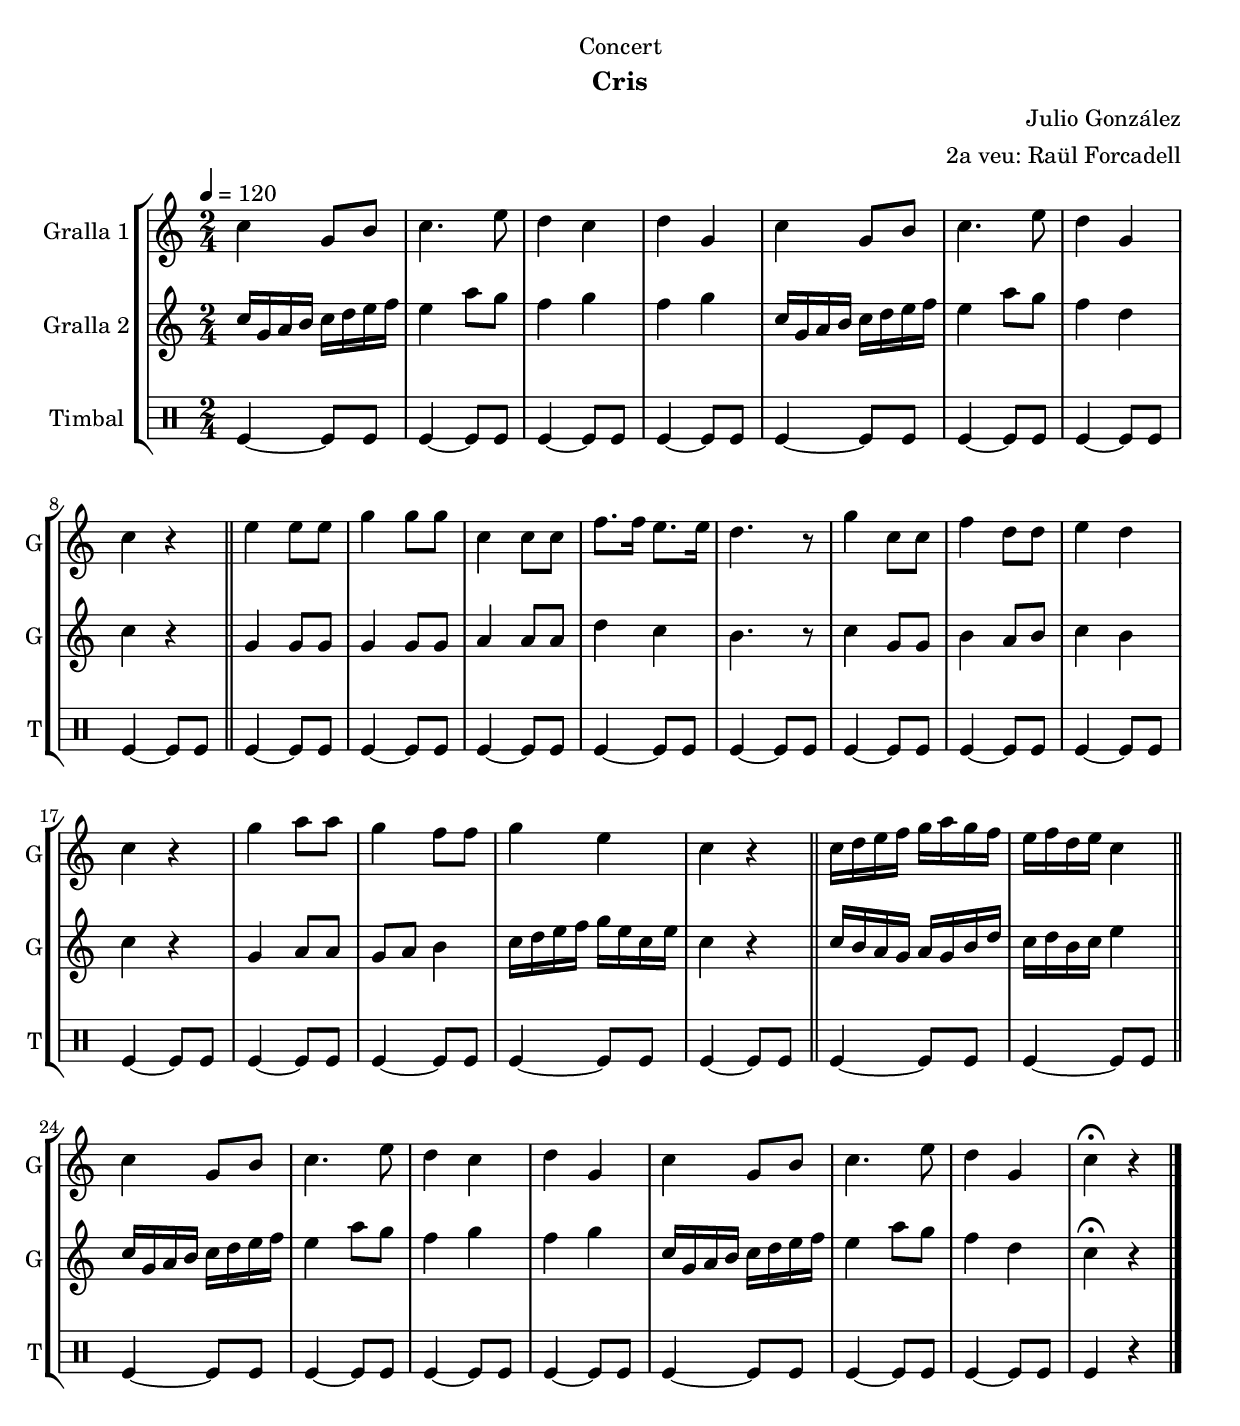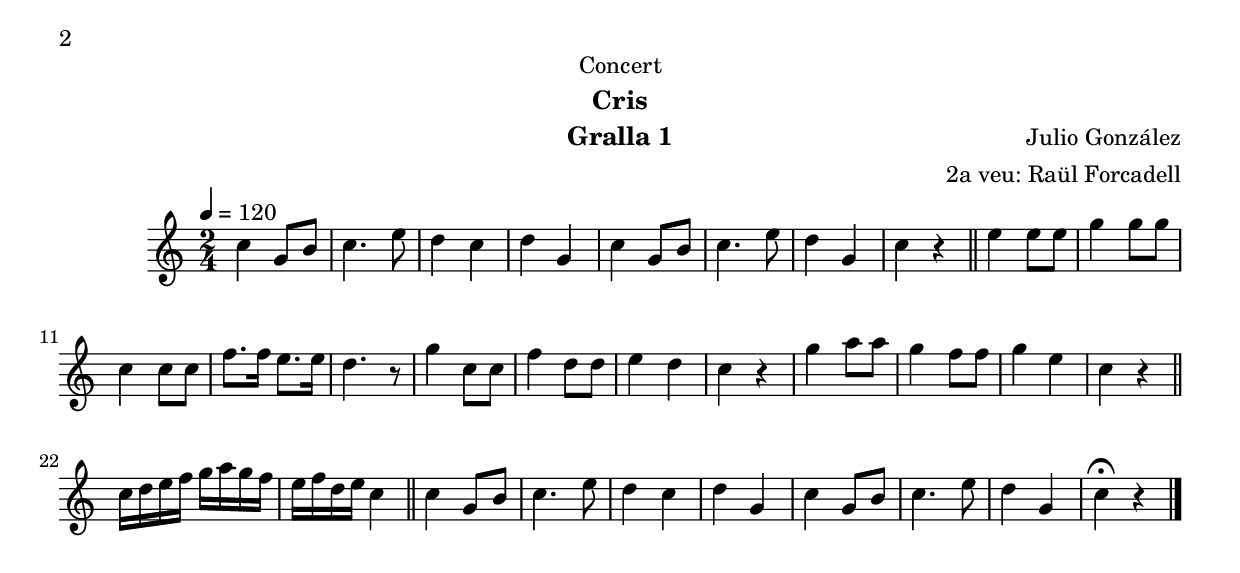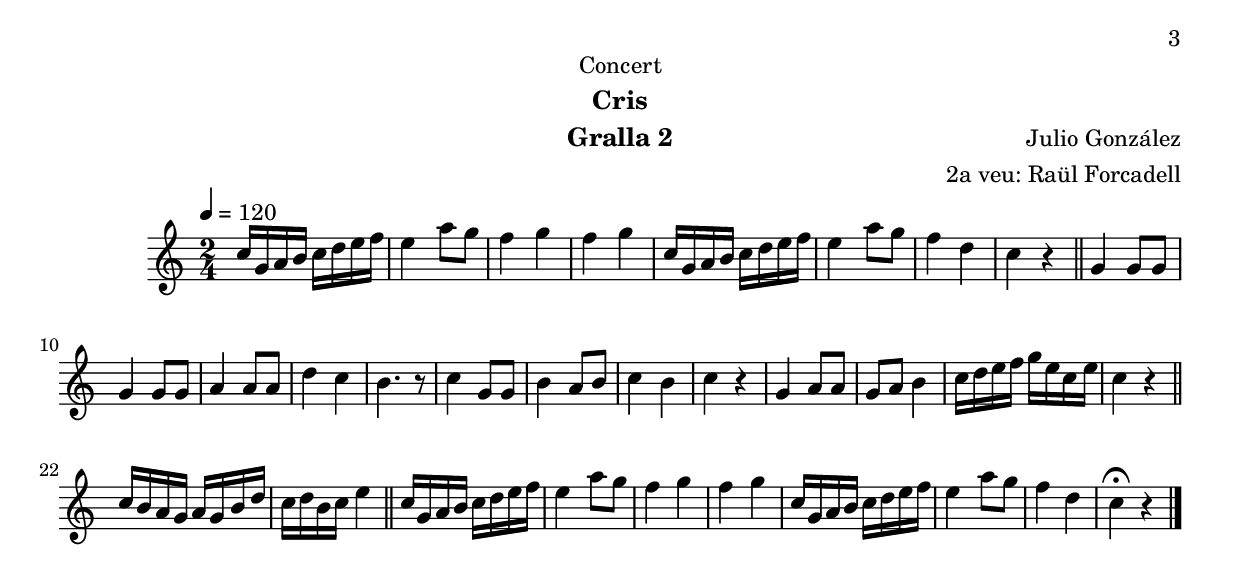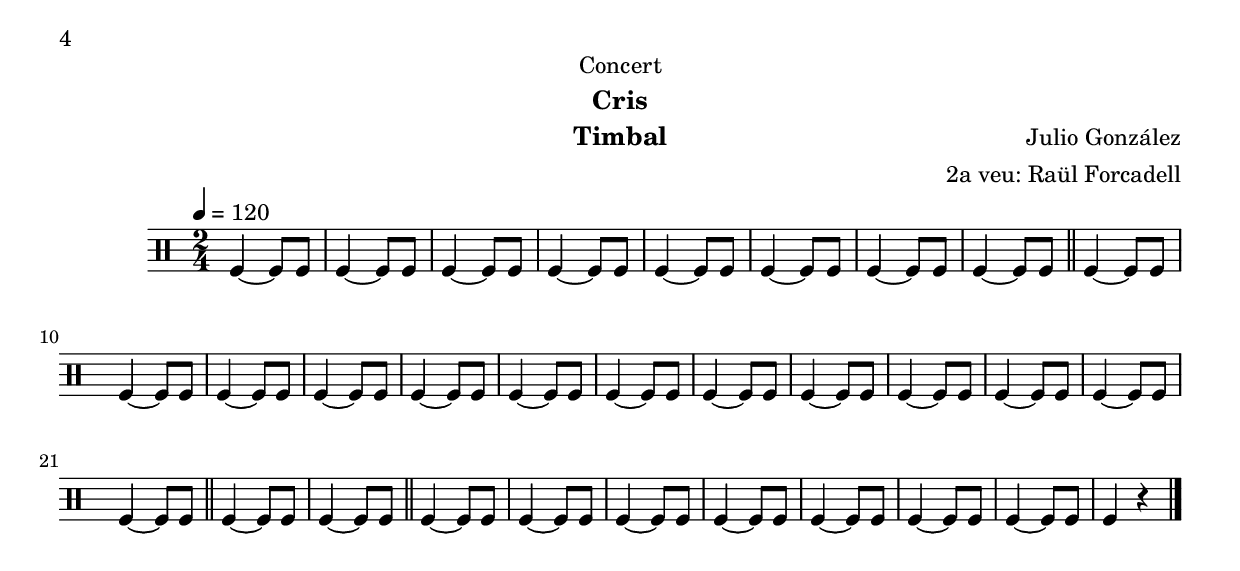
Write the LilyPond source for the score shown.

\version "2.22.1"

\header {
  dedication="Concert"
  title=""
  subtitle="Cris"
  subsubtitle=""
  poet=""
  meter=""
  piece=""
  composer="Julio González"
  arranger="2a veu: Raül Forcadell"
  opus=""
  instrument=""
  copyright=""
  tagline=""
}

liniaroAa =
\relative c''
{
  \tempo 4=120
  \clef treble
  \key c \major
  \time 2/4
  c4 g8 b  |
  c4. e8  |
  d4 c  |
  d4 g,  |
  %05
  c4 g8 b  |
  c4. e8  |
  d4 g,  |
  c4 r  \bar "||"
  e4 e8 e  |
  %10
  g4 g8 g  |
  c,4 c8 c  |
  f8. f16 e8. e16  |
  d4. r8  |
  g4 c,8 c  |
  %15
  f4 d8 d  |
  e4 d  |
  c4 r  |
  g'4 a8 a  |
  g4 f8 f  |
  %20
  g4 e  |
  c4 r  \bar "||"
  c16 d e f g a g f  |
  e16 f d e c4  \bar "||"
  c4 g8 b  |
  %25
  c4. e8  |
  d4 c  |
  d4 g,  |
  c4 g8 b  |
  c4. e8  |
  %30
  d4 g,  |
  c4\fermata r  \bar "|."
}

liniaroAb =
\relative c''
{
  \tempo 4=120
  \clef treble
  \key c \major
  \time 2/4
  c16 g a b c d e f  |
  e4 a8 g  |
  f4 g  |
  f4 g  |
  %05
  c,16 g a b c d e f  |
  e4 a8 g  |
  f4 d  |
  c4 r  \bar "||"
  g4 g8 g  |
  %10
  g4 g8 g  |
  a4 a8 a  |
  d4 c  |
  b4. r8  |
  c4 g8 g  |
  %15
  b4 a8 b  |
  c4 b  |
  c4 r  |
  g4 a8 a  |
  g8 a b4  |
  %20
  c16 d e f g e c e  |
  c4 r  \bar "||"
  c16 b a g a g b d  |
  c16 d b c e4  \bar "||"
  c16 g a b c d e f  |
  %25
  e4 a8 g  |
  f4 g  |
  f4 g  |
  c,16 g a b c d e f  |
  e4 a8 g  |
  %30
  f4 d  |
  c4\fermata r  \bar "|."
}

liniaroAc =
\drummode
{
  \tempo 4=120
  \time 2/4
  tomfl4 ~ tomfl8 tomfl  |
  tomfl4 ~ tomfl8 tomfl  |
  tomfl4 ~ tomfl8 tomfl  |
  tomfl4 ~ tomfl8 tomfl  |
  %05
  tomfl4 ~ tomfl8 tomfl  |
  tomfl4 ~ tomfl8 tomfl  |
  tomfl4 ~ tomfl8 tomfl  |
  tomfl4 ~ tomfl8 tomfl  \bar "||"
  tomfl4 ~ tomfl8 tomfl  |
  %10
  tomfl4 ~ tomfl8 tomfl  |
  tomfl4 ~ tomfl8 tomfl  |
  tomfl4 ~ tomfl8 tomfl  |
  tomfl4 ~ tomfl8 tomfl  |
  tomfl4 ~ tomfl8 tomfl  |
  %15
  tomfl4 ~ tomfl8 tomfl  |
  tomfl4 ~ tomfl8 tomfl  |
  tomfl4 ~ tomfl8 tomfl  |
  tomfl4 ~ tomfl8 tomfl  |
  tomfl4 ~ tomfl8 tomfl  |
  %20
  tomfl4 ~ tomfl8 tomfl  |
  tomfl4 ~ tomfl8 tomfl  \bar "||"
  tomfl4 ~ tomfl8 tomfl  |
  tomfl4 ~ tomfl8 tomfl  \bar "||"
  tomfl4 ~ tomfl8 tomfl  |
  %25
  tomfl4 ~ tomfl8 tomfl  |
  tomfl4 ~ tomfl8 tomfl  |
  tomfl4 ~ tomfl8 tomfl  |
  tomfl4 ~ tomfl8 tomfl  |
  tomfl4 ~ tomfl8 tomfl  |
  %30
  tomfl4 ~ tomfl8 tomfl  |
  tomfl4 r  \bar "|."
}

\bookpart {
  \score {
    \new StaffGroup {
      \override Score.RehearsalMark #'self-alignment-X = #LEFT
      <<
        \new Staff \with {instrumentName = #"Gralla 1" shortInstrumentName = #"G"} \liniaroAa
        \new Staff \with {instrumentName = #"Gralla 2" shortInstrumentName = #"G"} \liniaroAb
        \new DrumStaff \with {instrumentName = #"Timbal" shortInstrumentName = #"T"} \liniaroAc
      >>
    }
    \layout {}
  }
  \score { \unfoldRepeats
    \new StaffGroup {
      \override Score.RehearsalMark #'self-alignment-X = #LEFT
      <<
        \new Staff \with {instrumentName = #"Gralla 1" shortInstrumentName = #"G"} \liniaroAa
        \new Staff \with {instrumentName = #"Gralla 2" shortInstrumentName = #"G"} \liniaroAb
        \new DrumStaff \with {instrumentName = #"Timbal" shortInstrumentName = #"T"} \liniaroAc
      >>
    }
    \midi {
      \set Staff.midiInstrument = "oboe"
      \set DrumStaff.midiInstrument = "drums"
    }
  }
}

\bookpart {
  \header {instrument="Gralla 1"}
  \score {
    \new StaffGroup {
      \override Score.RehearsalMark #'self-alignment-X = #LEFT
      <<
        \new Staff \liniaroAa
      >>
    }
    \layout {}
  }
  \score { \unfoldRepeats
    \new StaffGroup {
      \override Score.RehearsalMark #'self-alignment-X = #LEFT
      <<
        \new Staff \liniaroAa
      >>
    }
    \midi {
      \set Staff.midiInstrument = "oboe"
      \set DrumStaff.midiInstrument = "drums"
    }
  }
}

\bookpart {
  \header {instrument="Gralla 2"}
  \score {
    \new StaffGroup {
      \override Score.RehearsalMark #'self-alignment-X = #LEFT
      <<
        \new Staff \liniaroAb
      >>
    }
    \layout {}
  }
  \score { \unfoldRepeats
    \new StaffGroup {
      \override Score.RehearsalMark #'self-alignment-X = #LEFT
      <<
        \new Staff \liniaroAb
      >>
    }
    \midi {
      \set Staff.midiInstrument = "oboe"
      \set DrumStaff.midiInstrument = "drums"
    }
  }
}

\bookpart {
  \header {instrument="Timbal"}
  \score {
    \new StaffGroup {
      \override Score.RehearsalMark #'self-alignment-X = #LEFT
      <<
        \new DrumStaff \liniaroAc
      >>
    }
    \layout {}
  }
  \score { \unfoldRepeats
    \new StaffGroup {
      \override Score.RehearsalMark #'self-alignment-X = #LEFT
      <<
        \new DrumStaff \liniaroAc
      >>
    }
    \midi {
      \set Staff.midiInstrument = "oboe"
      \set DrumStaff.midiInstrument = "drums"
    }
  }
}

